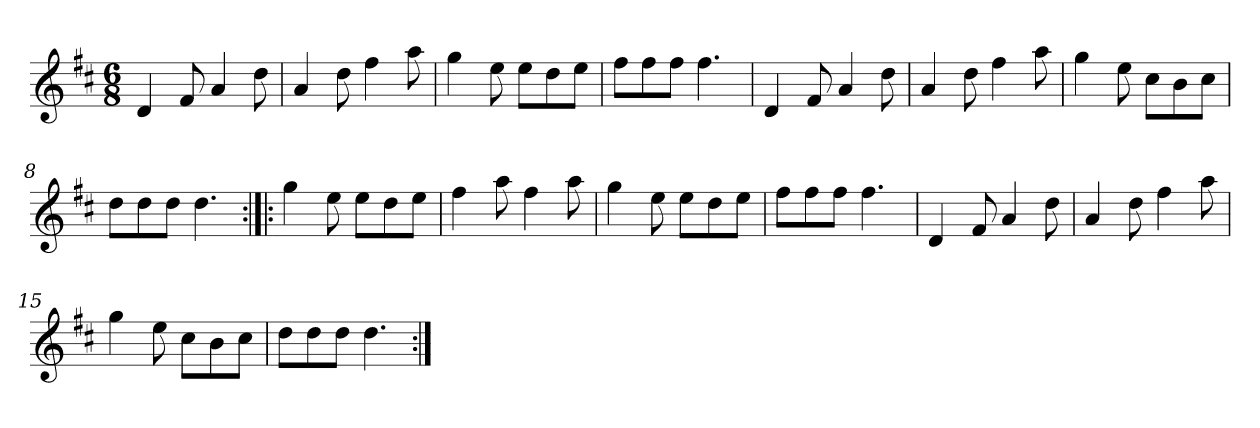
**kern
*part1
*staff1
*clefG2
*k[f#c#]
*D:
*M6/8
*MM120
=1
4d
8f#
4a
8dd
=2
4a
8dd
4ff#
8aa
=3
4gg
8ee
8ee\L
8dd\
8ee\J
=4
8ff#\L
8ff#\
8ff#\J
4.ff#
=5
4d
8f#
4a
8dd
=6
4a
8dd
4ff#
8aa
=7
4gg
8ee
8cc#\L
8b\
8cc#\J
=8
8dd\L
8dd\
8dd\J
4.dd
=9:|!|:
4gg
8ee
8ee\L
8dd\
8ee\J
=10
4ff#
8aa
4ff#
8aa
=11
4gg
8ee
8ee\L
8dd\
8ee\J
=12
8ff#\L
8ff#\
8ff#\J
4.ff#
=13
4d
8f#
4a
8dd
=14
4a
8dd
4ff#
8aa
=15
4gg
8ee
8cc#\L
8b\
8cc#\J
=16
8dd\L
8dd\
8dd\J
4.dd
=:|!
*-
